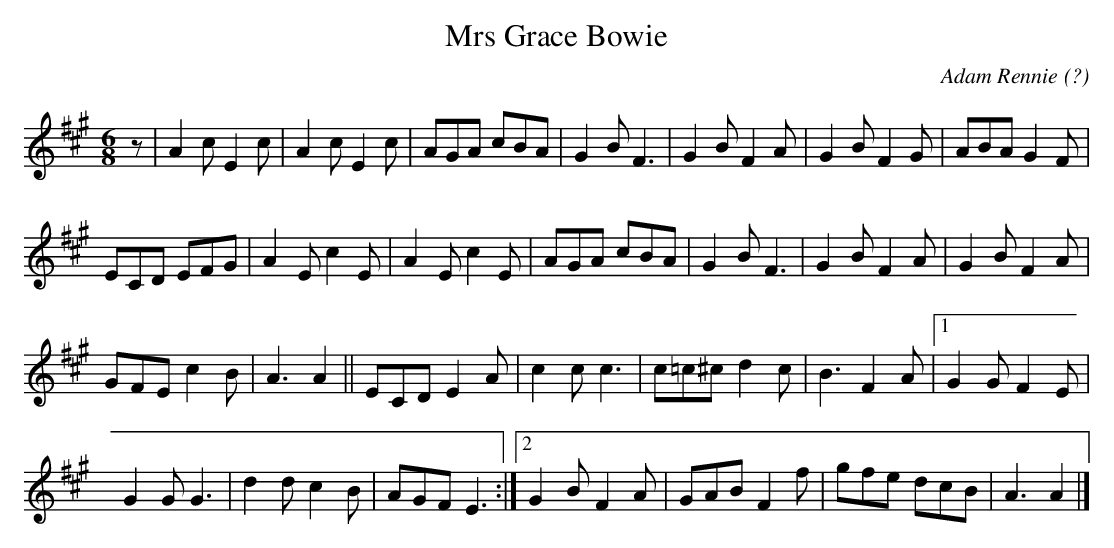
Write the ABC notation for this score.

X:1
T:Mrs Grace Bowie
C:Adam Rennie (?)
M:6/8
L:1/8
K:A
z|A2c E2c|A2c E2c|AGA cBA|G2B F3|G2B F2A|G2B F2G|ABA G2F|
ECD EFG|A2E c2E|A2E c2E|AGA cBA|G2B F3|G2B F2A|G2B F2A|
GFE c2B|A3 A2||ECD E2A|c2c c3|c=c^c d2c|B3 F2A|1G2G F2E|
G2G G3|d2d c2B|AGF E3:|2G2B F2A|GAB F2f|gfe dcB|A3 A2|]
